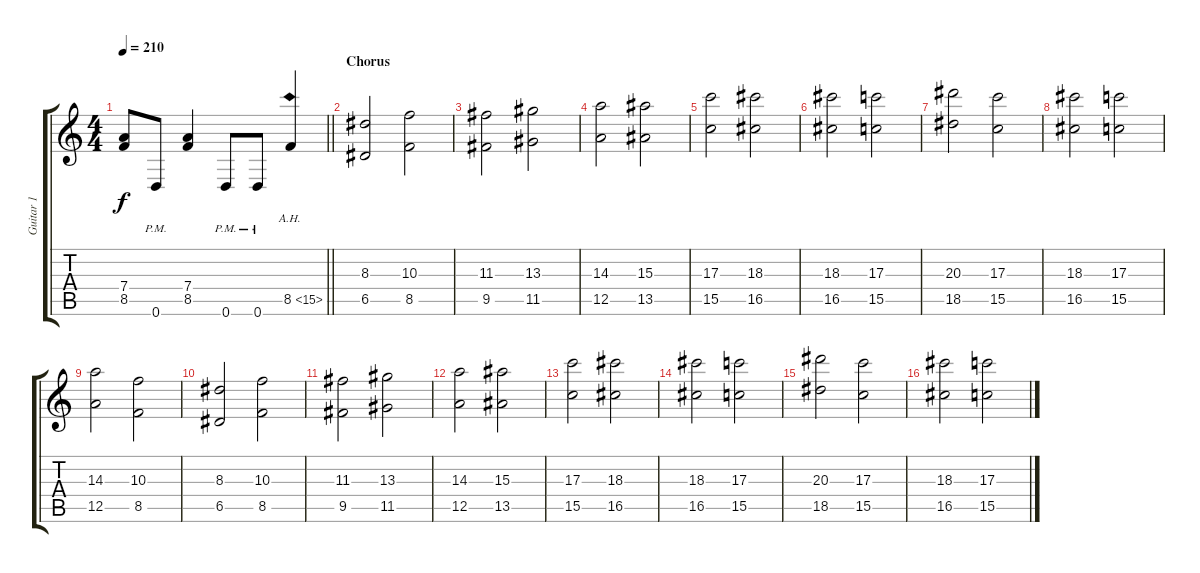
\track ("Guitar 1" "Guitar 1") {instrument overdrivenguitar}
\staff {score tabs}
\tuning (E4 B3 G3 D3 A2 D2) {hide}
\ts (4 4)
\tempo 210
\clef g2
\barLineRight lightlight
\ks c
(7.4 8.5).8{dy f} 0.6{pm}.8 (7.4 8.5).4 0.6{pm}.8 0.6{pm}.8 8.5{ah 7}.4{instrument guitarharmonics} |
\section ("" "Chorus")
(8.3 6.5).2{instrument overdrivenguitar} (10.3 8.5).2 |
(11.3 9.5).2 (13.3 11.5).2 |
(14.3 12.5).2 (15.3 13.5).2 |
(17.3 15.5).2 (18.3 16.5).2 |
(18.3 16.5).2 (17.3 15.5).2 |
(20.3 18.5).2 (17.3 15.5).2 |
(18.3 16.5).2 (17.3 15.5).2 |
(14.3 12.5).2 (10.3 8.5).2 |
(8.3 6.5).2 (10.3 8.5).2 |
(11.3 9.5).2 (13.3 11.5).2 |
(14.3 12.5).2 (15.3 13.5).2 |
(17.3 15.5).2 (18.3 16.5).2 |
(18.3 16.5).2 (17.3 15.5).2 |
(20.3 18.5).2 (17.3 15.5).2 |
(18.3 16.5).2 (17.3 15.5).2
